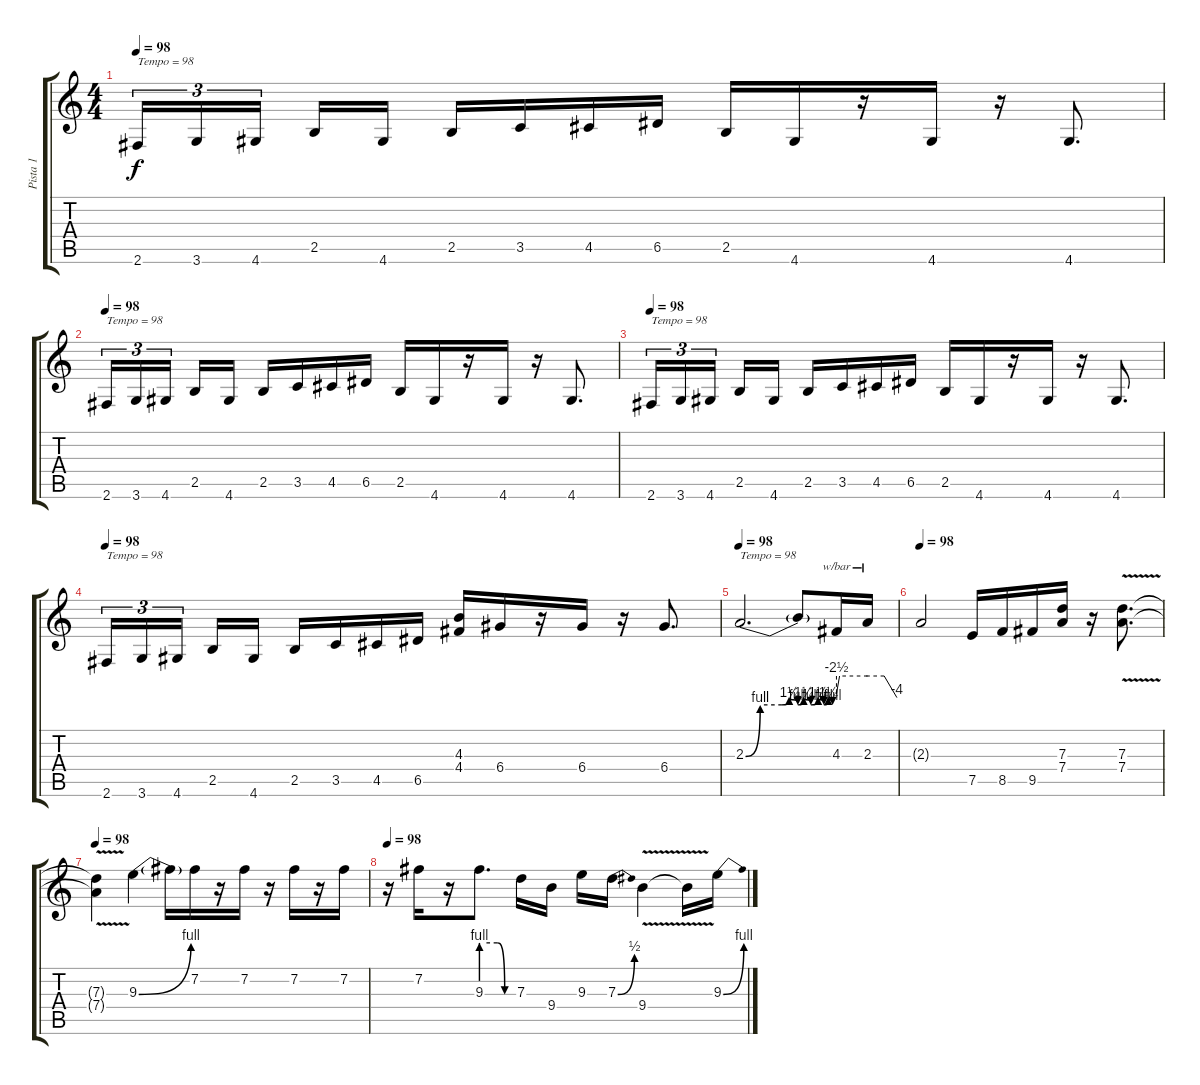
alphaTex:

\track ("Pista 1" "Pista 1") {instrument overdrivenguitar}
\staff {score tabs}
\tuning (E4 B3 G3 D3 A2 E2) {hide}
\ts (4 4)
\tempo 98
\clef g2
\ks c
2.6.16{tu (3 2) txt "Tempo = 98" dy f} 3.6.16{tu (3 2)} 4.6.16{tu (3 2) beam splitsecondary} 2.5.16 4.6.16 2.5.16 3.5.16 4.5.16 6.5.16 2.5.16 4.6.16 r.16 4.6.16 r.16 4.6.8{d} |
\tempo 98
2.6.16{tu (3 2) txt "Tempo = 98"} 3.6.16{tu (3 2)} 4.6.16{tu (3 2) beam splitsecondary} 2.5.16 4.6.16 2.5.16 3.5.16 4.5.16 6.5.16 2.5.16 4.6.16 r.16 4.6.16 r.16 4.6.8{d} |
\tempo 98
2.6.16{tu (3 2) txt "Tempo = 98"} 3.6.16{tu (3 2)} 4.6.16{tu (3 2) beam splitsecondary} 2.5.16 4.6.16 2.5.16 3.5.16 4.5.16 6.5.16 2.5.16 4.6.16 r.16 4.6.16 r.16 4.6.8{d} |
\tempo 98
2.6.16{tu (3 2) txt "Tempo = 98"} 3.6.16{tu (3 2)} 4.6.16{tu (3 2) beam splitsecondary} 2.5.16 4.6.16 2.5.16 3.5.16 4.5.16 6.5.16 (4.3 4.4).16 6.4.16 r.16 6.4.16 r.16 6.4.8{d} |
\tempo 98
2.3{be (custom 0 0 10 4 25 4 30 5 36 4 40 5 45 4 50 5 54 4 57 5 60 4)}.2{d txt "Tempo = 98"} 2.3{t}.8 4.3.16{tbe (custom default 0 -10 6 0 60 0)} 2.3.16{tbe (custom default 0 0 34 0 60 -16)} |
\tempo 98
2.3{t}.2 7.5.16 8.5.16 9.5.16 (7.3 7.4).16 r.16 (7.3{v} 7.4{v}).8{d} |
\tempo 98
(7.3{t} 7.4{t}).4 9.3{be (bend 0 0 60 4)}.4 9.3{t}.16 7.2.16 r.16 7.2.16 r.16 7.2.16 r.16 7.2.16 |
\tempo 98
r.16 7.2.16 r.16 9.3{be (custom 0 4 30 4 44 0 60 0)}.8{d} 7.3.16 9.4.16 9.3.16 7.3{be (bend 0 0 60 2)}.16 9.4{v}.4 9.4{t}.16 9.3{be (bend 0 0 60 4)}.16
